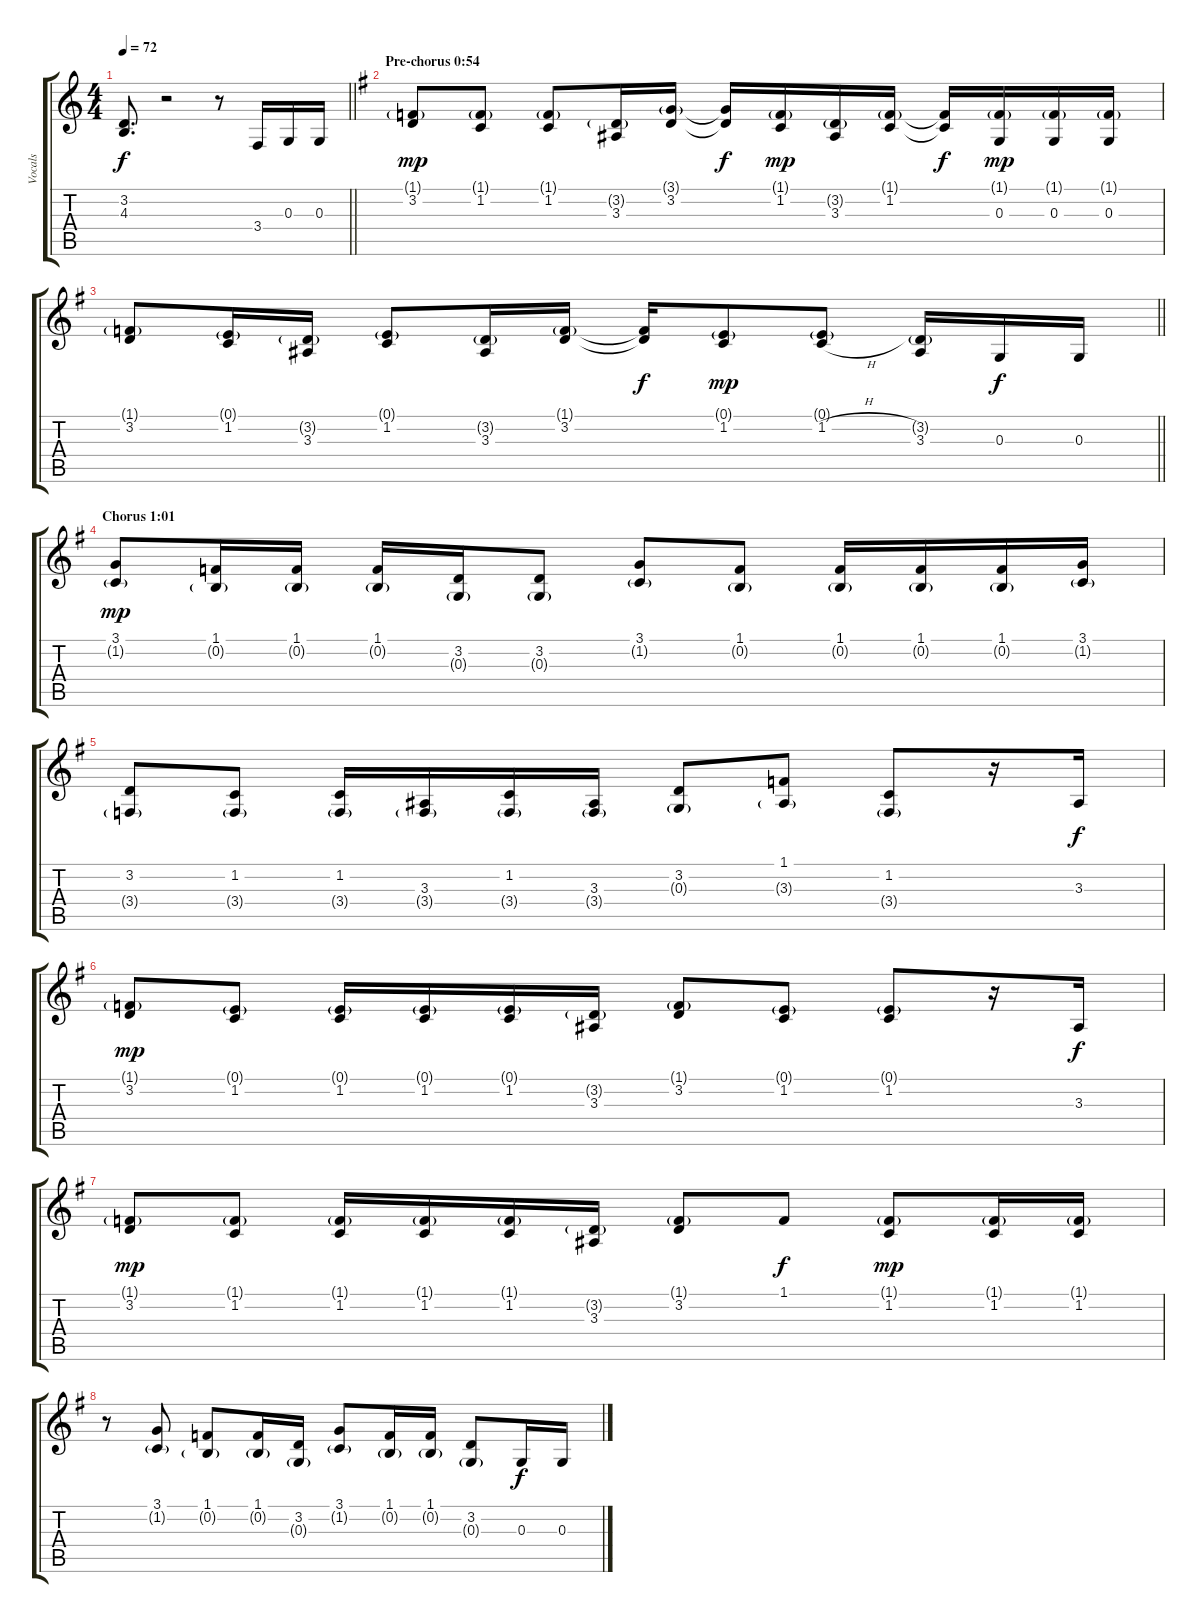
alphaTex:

\track ("Vocals" "Vocals") {instrument tenorsax}
\staff {score tabs}
\tuning (E4 B3 G3 D3 A2 E2) {hide}
\ts (4 4)
\tempo 72
\clef g2
\barLineRight lightlight
\ks c
(3.2{t} 4.3).8{d dy f} r.2 r.8 3.4.16 0.3.16 0.3.16 |
\section ("" "Pre-chorus 0:54")
\ks g
(1.1{g} 3.2).8{dy mp} (1.1{g} 1.2).8 (1.1{g} 1.2).8 (3.2{g} 3.3).16 (3.1{g} 3.2).16 (3.1{t} 3.2{t}).16{dy f} (1.1{g} 1.2).16{dy mp} (3.2{g} 3.3).16 (1.1{g} 1.2).16 (1.1{t} 1.2{t}).16{dy f} (1.1{g} 0.3).16{dy mp} (1.1{g} 0.3).16 (1.1{g} 0.3).16 |
\barLineRight lightlight
(1.1{g} 3.2).8 (0.1{g} 1.2).16 (3.2{g} 3.3).16 (0.1{g} 1.2).8 (3.2{g} 3.3).16 (1.1{g} 3.2).16 (1.1{t} 3.2{t}).16{dy f} (0.1{g} 1.2).8{dy mp} (0.1{g} 1.2{h}).8 (3.2{g} 3.3).16 0.3.16{dy f} 0.3.16 |
\section ("" "Chorus 1:01")
(3.1 1.2{g}).8{dy mp} (1.1 0.2{g}).16 (1.1 0.2{g}).16 (1.1 0.2{g}).16 (3.2 0.3{g}).16 (3.2 0.3{g}).8 (3.1 1.2{g}).8 (1.1 0.2{g}).8 (1.1 0.2{g}).16 (1.1 0.2{g}).16 (1.1 0.2{g}).16 (3.1 1.2{g}).16 |
(3.2 3.4{g}).8 (1.2 3.4{g}).8 (1.2 3.4{g}).16 (3.3 3.4{g}).16 (1.2 3.4{g}).16 (3.3 3.4{g}).16 (3.2 0.3{g}).8 (1.1 3.3{g}).8 (1.2 3.4{g}).8 r.16 3.3.16{dy f} |
(1.1{g} 3.2).8{dy mp} (0.1{g} 1.2).8 (0.1{g} 1.2).16 (0.1{g} 1.2).16 (0.1{g} 1.2).16 (3.2{g} 3.3).16 (1.1{g} 3.2).8 (0.1{g} 1.2).8 (0.1{g} 1.2).8 r.16 3.3.16{dy f} |
(1.1{g} 3.2).8{dy mp} (1.1{g} 1.2).8 (1.1{g} 1.2).16 (1.1{g} 1.2).16 (1.1{g} 1.2).16 (3.2{g} 3.3).16 (1.1{g} 3.2).8 1.1.8{dy f} (1.1{g} 1.2).8{dy mp} (1.1{g} 1.2).16 (1.1{g} 1.2).16 |
r.8 (3.1 1.2{g}).8 (1.1 0.2{g}).8 (1.1 0.2{g}).16 (3.2 0.3{g}).16 (3.1 1.2{g}).8 (1.1 0.2{g}).16 (1.1 0.2{g}).16 (3.2 0.3{g}).8 0.3.16{dy f} 0.3.16
